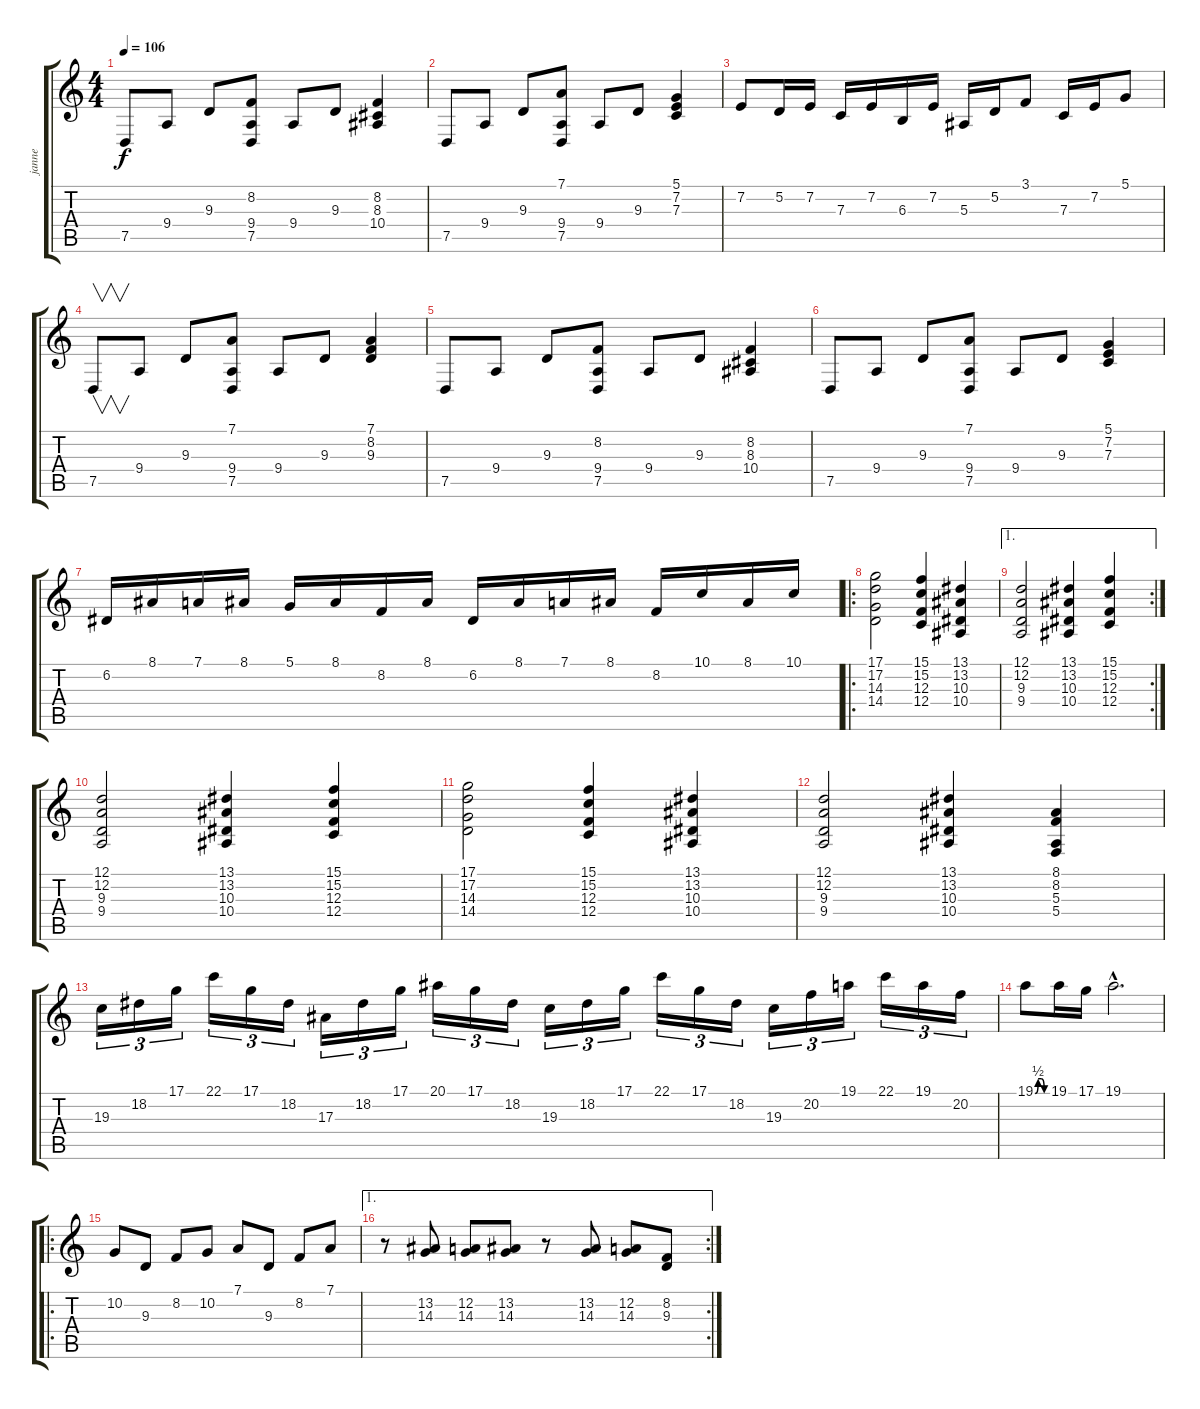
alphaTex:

\track ("janne" "janne") {instrument stringensemble1}
\staff {score tabs}
\tuning (D4 A3 F3 C3 G2 D2) {hide}
\ts (4 4)
\tempo 106
\clef g2
\ks c
7.5.8{dy f} 9.4.8 9.3.8 (8.2 9.4 7.5).8 9.4.8 9.3.8 (8.2 8.3 10.4).4 |
7.5.8 9.4.8 9.3.8 (7.1 9.4 7.5).8 9.4.8 9.3.8 (5.1 7.2 7.3).4 |
7.2.8 5.2.16 7.2.16 7.3.16 7.2.16 6.3.16 7.2.16 5.3.16 5.2.16 3.1.8 7.3.16 7.2.16 5.1.8 |
7.5.8{v volume 16} 9.4.8 9.3.8 (7.1 9.4 7.5).8 9.4.8 9.3.8 (7.1 8.2 9.3).4 |
7.5.8 9.4.8 9.3.8 (8.2 9.4 7.5).8 9.4.8 9.3.8 (8.2 8.3 10.4).4 |
7.5.8 9.4.8 9.3.8 (7.1 9.4 7.5).8 9.4.8 9.3.8 (5.1 7.2 7.3).4 |
6.2.16{volume 16} 8.1.16 7.1.16 8.1.16 5.1.16 8.1.16 8.2.16 8.1.16 6.2.16 8.1.16 7.1.16 8.1.16 8.2.16 10.1.16 8.1.16 10.1.16 |
\ro
(17.1 17.2 14.3 14.4).2{volume 13 instrument stringensemble1} (15.1 15.2 12.3 12.4).4 (13.1 13.2 10.3 10.4).4 |
\ae 1
\rc 2
(12.1 12.2 9.3 9.4).2 (13.1 13.2 10.3 10.4).4 (15.1 15.2 12.3 12.4).4 |
(12.1 12.2 9.3 9.4).2 (13.1 13.2 10.3 10.4).4 (15.1 15.2 12.3 12.4).4 |
(17.1 17.2 14.3 14.4).2 (15.1 15.2 12.3 12.4).4 (13.1 13.2 10.3 10.4).4 |
(12.1 12.2 9.3 9.4).2 (13.1 13.2 10.3 10.4).4 (8.1 8.2 5.3 5.4).4 |
19.3.16{tu (3 2) volume 16 instrument harpsichord} 18.2.16{tu (3 2)} 17.1.16{tu (3 2)} 22.1.16{tu (3 2)} 17.1.16{tu (3 2)} 18.2.16{tu (3 2)} 17.3.16{tu (3 2)} 18.2.16{tu (3 2)} 17.1.16{tu (3 2)} 20.1.16{tu (3 2)} 17.1.16{tu (3 2)} 18.2.16{tu (3 2)} 19.3.16{tu (3 2)} 18.2.16{tu (3 2)} 17.1.16{tu (3 2)} 22.1.16{tu (3 2)} 17.1.16{tu (3 2)} 18.2.16{tu (3 2)} 19.3.16{tu (3 2)} 20.2.16{tu (3 2)} 19.1.16{tu (3 2)} 22.1.16{tu (3 2)} 19.1.16{tu (3 2)} 20.2.16{tu (3 2)} |
19.1{be (custom 0 0 15 2 30 2 45 0 60 0)}.8{volume 13 instrument stringensemble1} 19.1.16 17.1.16 19.1{hac}.2{d} |
\ro
10.2.8 9.3.8 8.2.8 10.2.8 7.1.8 9.3.8 8.2.8 7.1.8 |
\ae 1
\rc 2
r.8 (13.2 14.3).8 (12.2 14.3).8 (13.2 14.3).8 r.8 (13.2 14.3).8 (12.2 14.3).8 (8.2 9.3).8
